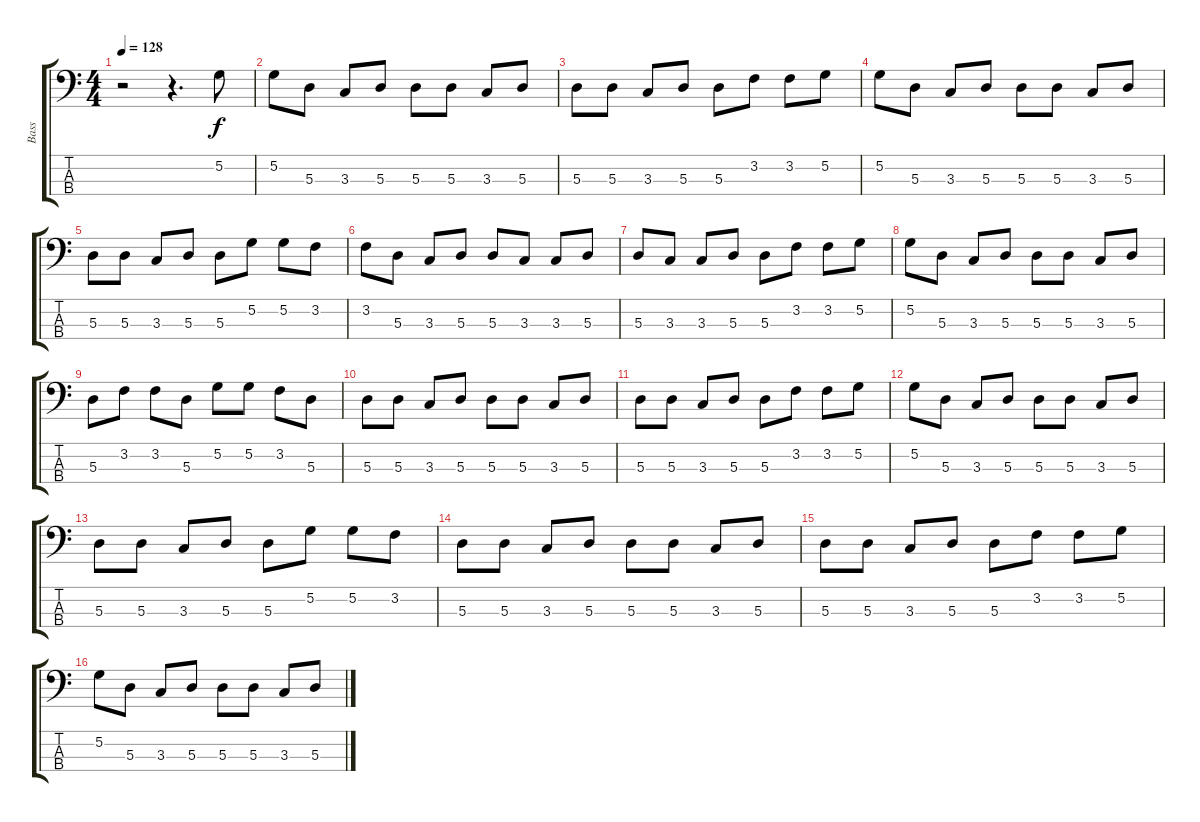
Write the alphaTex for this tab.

\track ("Bass" "Bass") {instrument electricbassfinger}
\staff {score tabs}
\tuning (G2 D2 A1 E1) {hide}
\ts (4 4)
\tempo 128
\clef f4
\ks c
r.2{dy f instrument electricbassfinger} r.4{d} 5.2.8 |
5.2.8 5.3.8 3.3.8 5.3.8 5.3.8 5.3.8 3.3.8 5.3.8 |
5.3.8 5.3.8 3.3.8 5.3.8 5.3.8 3.2.8 3.2.8 5.2.8 |
5.2.8 5.3.8 3.3.8 5.3.8 5.3.8 5.3.8 3.3.8 5.3.8 |
5.3.8 5.3.8 3.3.8 5.3.8 5.3.8 5.2.8 5.2.8 3.2.8 |
3.2.8 5.3.8 3.3.8 5.3.8 5.3.8 3.3.8 3.3.8 5.3.8 |
5.3.8 3.3.8 3.3.8 5.3.8 5.3.8 3.2.8 3.2.8 5.2.8 |
5.2.8 5.3.8 3.3.8 5.3.8 5.3.8 5.3.8 3.3.8 5.3.8 |
5.3.8 3.2.8 3.2.8 5.3.8 5.2.8 5.2.8 3.2.8 5.3.8 |
5.3.8 5.3.8 3.3.8 5.3.8 5.3.8 5.3.8 3.3.8 5.3.8 |
5.3.8 5.3.8 3.3.8 5.3.8 5.3.8 3.2.8 3.2.8 5.2.8 |
5.2.8 5.3.8 3.3.8 5.3.8 5.3.8 5.3.8 3.3.8 5.3.8 |
5.3.8 5.3.8 3.3.8 5.3.8 5.3.8 5.2.8 5.2.8 3.2.8 |
5.3.8 5.3.8 3.3.8 5.3.8 5.3.8 5.3.8 3.3.8 5.3.8 |
5.3.8 5.3.8 3.3.8 5.3.8 5.3.8 3.2.8 3.2.8 5.2.8 |
5.2.8 5.3.8 3.3.8 5.3.8 5.3.8 5.3.8 3.3.8 5.3.8
